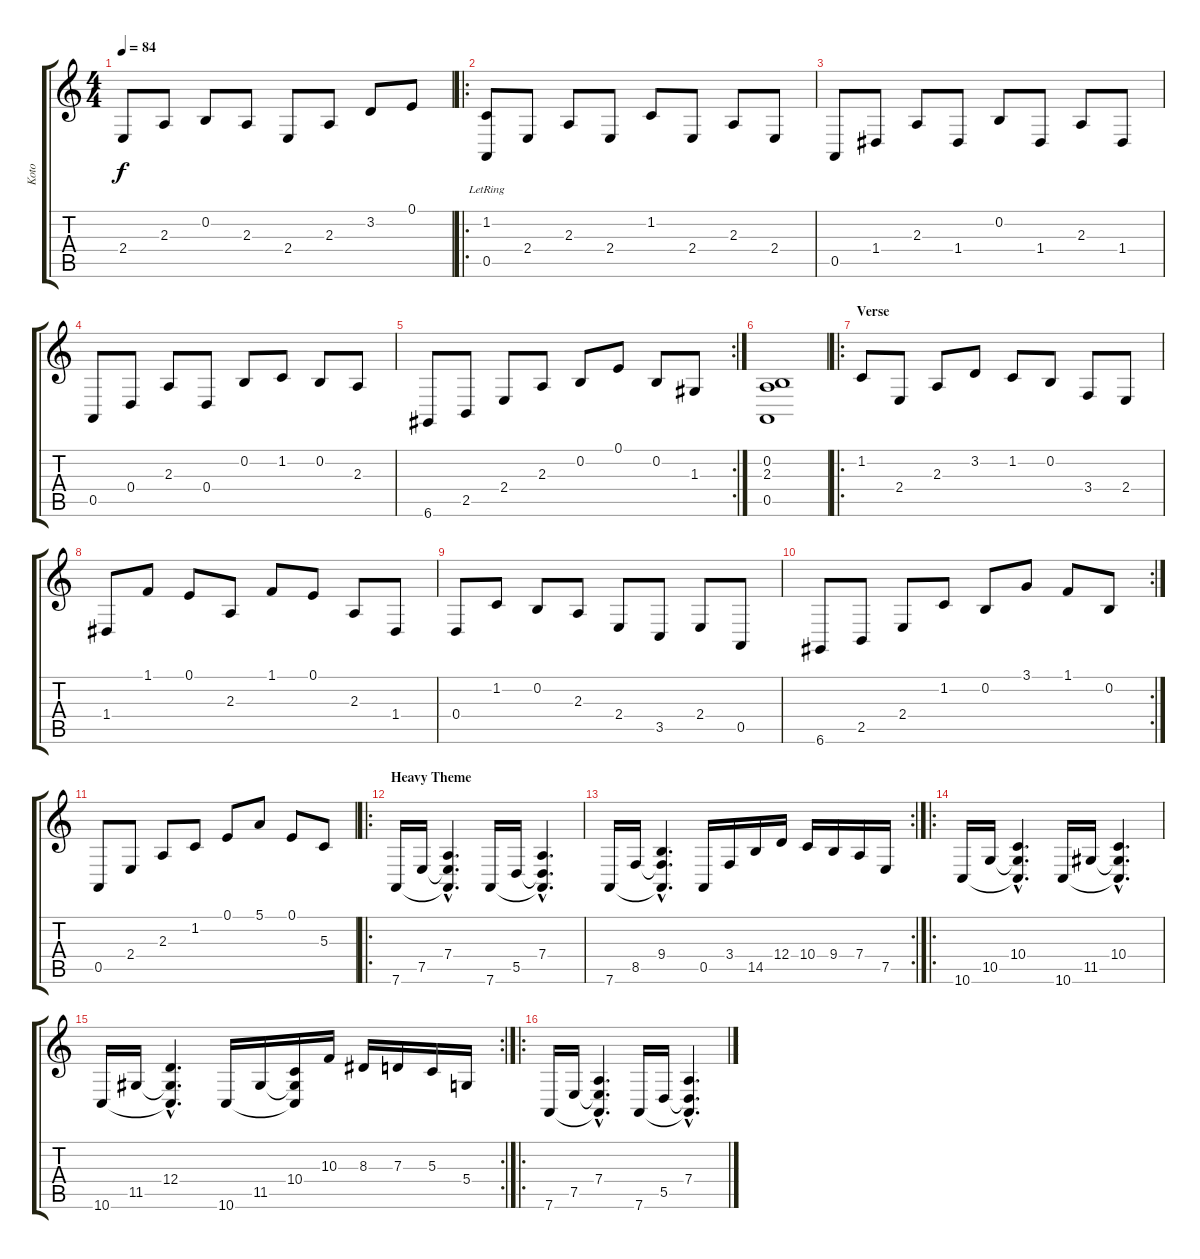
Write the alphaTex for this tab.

\track ("Koto" "Koto") {instrument koto}
\staff {score tabs}
\tuning (E4 B3 G3 D3 A2 D2) {hide}
\ts (4 4)
\tempo 84
\clef g2
\ks c
2.4.8{dy f} 2.3.8 0.2.8 2.3.8 2.4.8 2.3.8 3.2.8 0.1.8 |
\ro
(1.2{lr} 0.5).8 2.4.8 2.3.8 2.4.8 1.2.8 2.4.8 2.3.8 2.4.8 |
0.5.8 1.4.8 2.3.8 1.4.8 0.2.8 1.4.8 2.3.8 1.4.8 |
0.5.8 0.4.8 2.3.8 0.4.8 0.2.8 1.2.8 0.2.8 2.3.8 |
\rc 2
6.6.8 2.5.8 2.4.8 2.3.8 0.2.8 0.1.8 0.2.8 1.3.8 |
(0.2 2.3 0.5).1 |
\ro
\section ("" "Verse")
1.2.8 2.4.8 2.3.8 3.2.8 1.2.8 0.2.8 3.4.8 2.4.8 |
1.4.8 1.1.8 0.1.8 2.3.8 1.1.8 0.1.8 2.3.8 1.4.8 |
0.4.8 1.2.8 0.2.8 2.3.8 2.4.8 3.5.8 2.4.8 0.5.8 |
\rc 2
6.6.8 2.5.8 2.4.8 1.2.8 0.2.8 3.1.8 1.1.8 0.2.8 |
0.5.8 2.4.8 2.3.8 1.2.8 0.1.8 5.1.8 0.1.8 5.3.8 |
\ro
\section ("" "Heavy Theme")
7.6.16 7.5.16 (7.4{hac} 7.5{hac t} 7.6{hac t}).4{d} 7.6.16 5.5.16 (7.4{hac} 5.5{hac t} 7.6{hac t}).4{d} |
\rc 2
7.6.16 8.5.16 (9.4{hac} 8.5{hac t} 7.6{hac t}).4{d} 0.5.16 3.4.16 14.5.16 12.4.16 10.4.16 9.4.16 7.4.16 7.5.16 |
\ro
10.6.16 10.5.16 (10.4{hac} 10.5{hac t} 10.6{hac t}).4{d} 10.6.16 11.5.16 (10.4{hac} 11.5{hac t} 10.6{hac t}).4{d} |
\rc 2
10.6.16 11.5.16 (12.4{hac} 11.5{hac t} 10.6{hac t}).4{d} 10.6.16 11.5.16 (10.4 11.5{t} 10.6{t}).16 10.3.16 8.3.16 7.3.16 5.3.16 5.4.16 |
\ro
7.6.16 7.5.16 (7.4{hac} 7.5{hac t} 7.6{hac t}).4{d} 7.6.16 5.5.16 (7.4{hac} 5.5{hac t} 7.6{hac t}).4{d}
